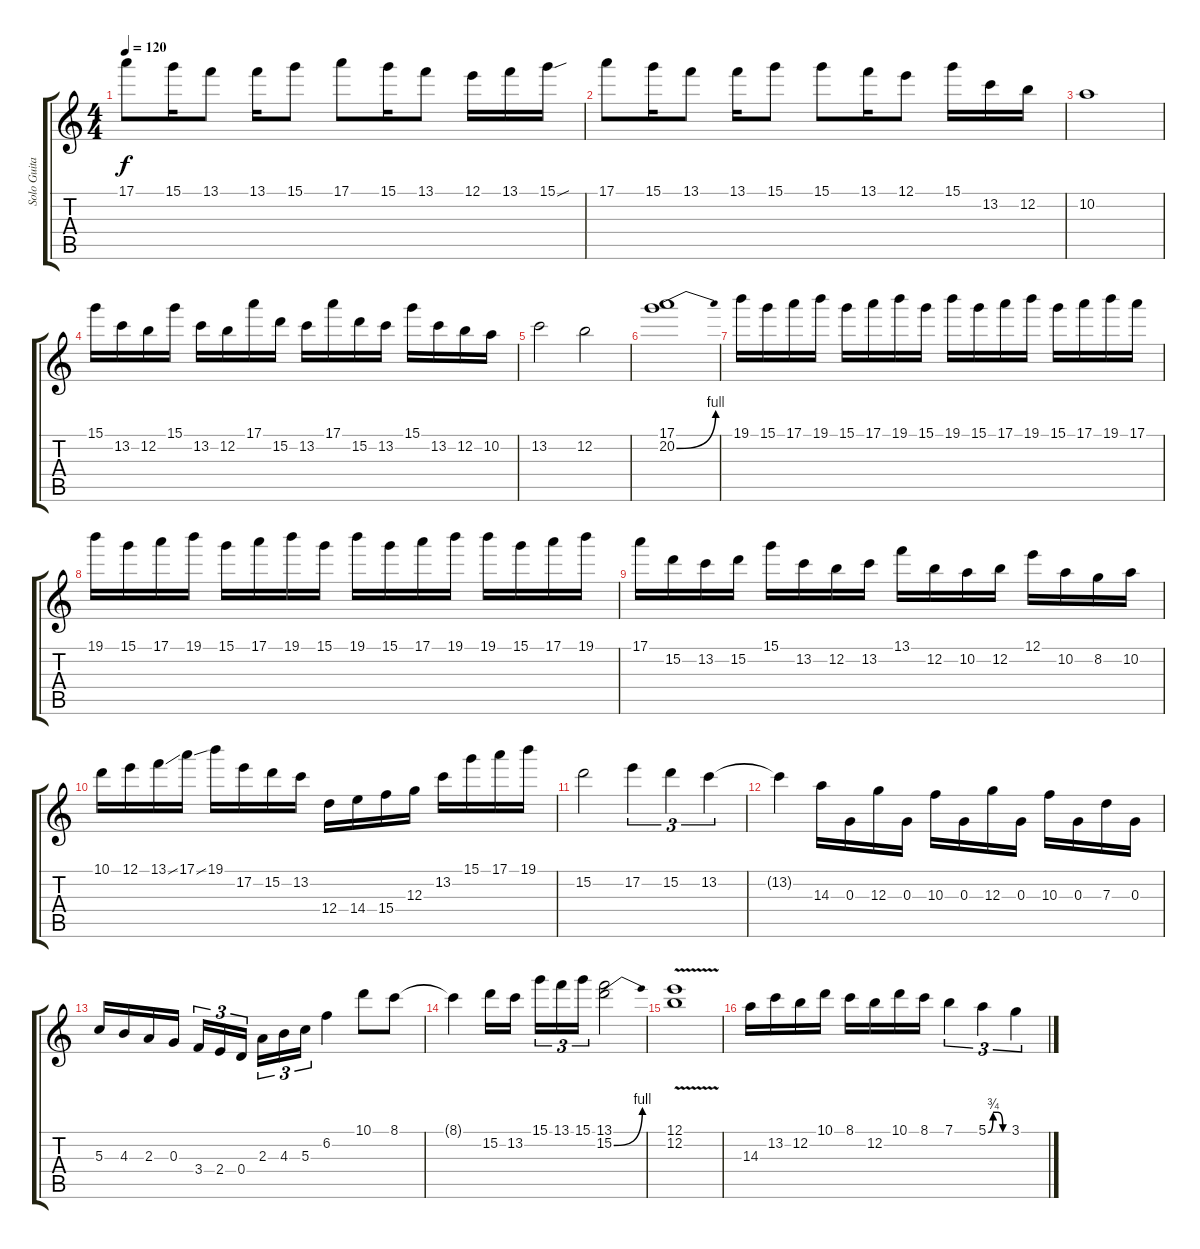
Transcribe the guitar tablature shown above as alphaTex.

\track ("Solo Guitar" "Solo Guita") {instrument overdrivenguitar}
\staff {score tabs}
\tuning (E4 B3 G3 D3 A2 E2) {hide}
\ts (4 4)
\tempo 120
\clef g2
\ks c
17.1.8{dy f} 15.1.16 13.1.8 13.1.16 15.1.8 17.1.8 15.1.16 13.1.8 12.1.16 13.1.16 15.1{sou}.16 |
17.1.8 15.1.16 13.1.8 13.1.16 15.1.8 15.1.8 13.1.16 12.1.8 15.1.16 13.2.16 12.2.16 |
10.2.1 |
15.1.16 13.2.16 12.2.16 15.1.16 13.2.16 12.2.16 17.1.16 15.2.16 13.2.16 17.1.16 15.2.16 13.2.16 15.1.16 13.2.16 12.2.16 10.2.16 |
13.2.2 12.2.2 |
(17.1 20.2{be (bend 0 0 60 4)}).1 |
19.1.16 15.1.16 17.1.16 19.1.16 15.1.16 17.1.16 19.1.16 15.1.16 19.1.16 15.1.16 17.1.16 19.1.16 15.1.16 17.1.16 19.1.16 17.1.16 |
19.1.16 15.1.16 17.1.16 19.1.16 15.1.16 17.1.16 19.1.16 15.1.16 19.1.16 15.1.16 17.1.16 19.1.16 19.1.16 15.1.16 17.1.16 19.1.16 |
17.1.16 15.2.16 13.2.16 15.2.16 15.1.16 13.2.16 12.2.16 13.2.16 13.1.16 12.2.16 10.2.16 12.2.16 12.1.16 10.2.16 8.2.16 10.2.16 |
10.1.16 12.1.16 13.1{ss}.16 17.1{ss}.16 19.1.16 17.2.16 15.2.16 13.2.16 12.4.16 14.4.16 15.4.16 12.3.16 13.2.16 15.1.16 17.1.16 19.1.16 |
15.2.2 17.2.4{tu (3 2)} 15.2.4{tu (3 2)} 13.2.4{tu (3 2)} |
13.2{t}.4 14.3.16 0.3.16 12.3.16 0.3.16 10.3.16 0.3.16 12.3.16 0.3.16 10.3.16 0.3.16 7.3.16 0.3.16 |
5.3.16 4.3.16 2.3.16 0.3.16 3.4.16{tu (3 2)} 2.4.16{tu (3 2)} 0.4.16{tu (3 2)} 2.3.16{tu (3 2)} 4.3.16{tu (3 2)} 5.3.16{tu (3 2)} 6.2.4 10.1.8 8.1.8 |
8.1{t}.4 15.2.16 13.2.16 15.1.16{tu (3 2)} 13.1.16{tu (3 2)} 15.1.16{tu (3 2)} (13.1 15.2{be (bend 0 0 60 4)}).2 |
(12.1{v} 12.2{v}).1 |
14.3.16 13.2.16 12.2.16 10.1.16 8.1.16 12.2.16 10.1.16 8.1.16 7.1.4{tu (3 2)} 5.1{be (custom 0 0 15 3 30 3 45 0 60 0)}.4{tu (3 2)} 3.1.4{tu (3 2)}
